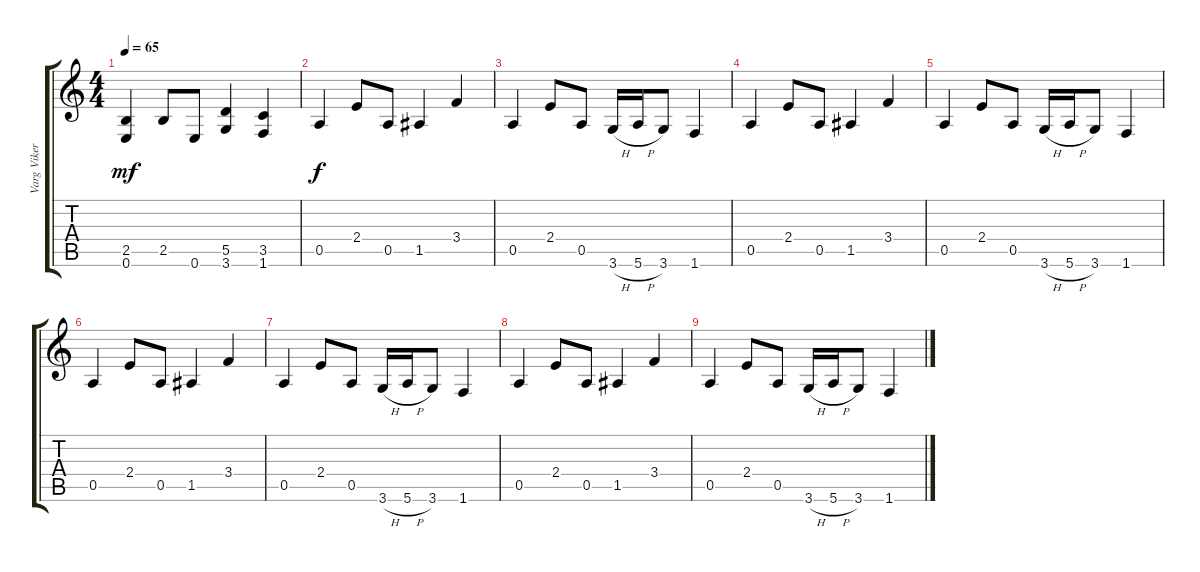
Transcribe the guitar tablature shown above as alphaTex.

\track ("Varg Vikernes" "Varg Viker") {instrument distortionguitar}
\staff {score tabs}
\tuning (E4 B3 G3 D3 A2 E2) {hide}
\ts (4 4)
\tempo 65
\clef g2
\ks c
(2.5 0.6).4{dy mf} 2.5.8 0.6.8 (5.5 3.6).4 (3.5 1.6).4 |
0.5.4{dy f} 2.4.8 0.5.8 1.5.4 3.4.4 |
0.5.4 2.4.8 0.5.8 3.6{h}.16 5.6{h}.16 3.6.8 1.6.4 |
0.5.4 2.4.8 0.5.8 1.5.4 3.4.4 |
0.5.4 2.4.8 0.5.8 3.6{h}.16 5.6{h}.16 3.6.8 1.6.4 |
0.5.4{volume 0} 2.4.8 0.5.8 1.5.4 3.4.4 |
0.5.4 2.4.8 0.5.8 3.6{h}.16 5.6{h}.16 3.6.8 1.6.4 |
0.5.4 2.4.8 0.5.8 1.5.4 3.4.4 |
0.5.4 2.4.8 0.5.8 3.6{h}.16 5.6{h}.16 3.6.8 1.6.4
